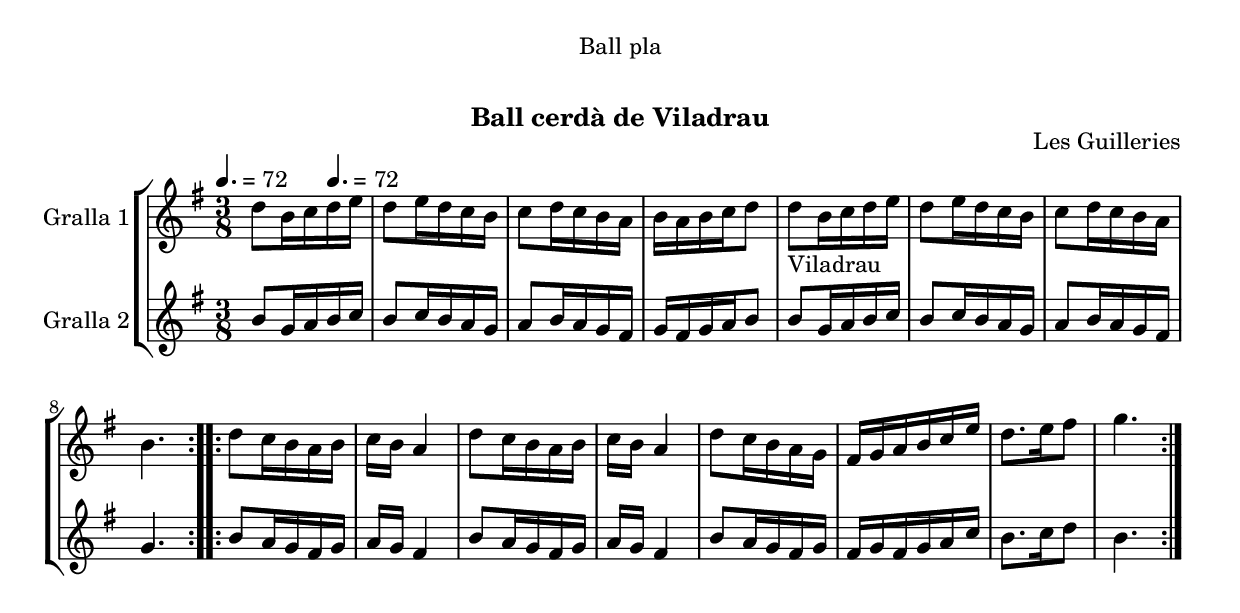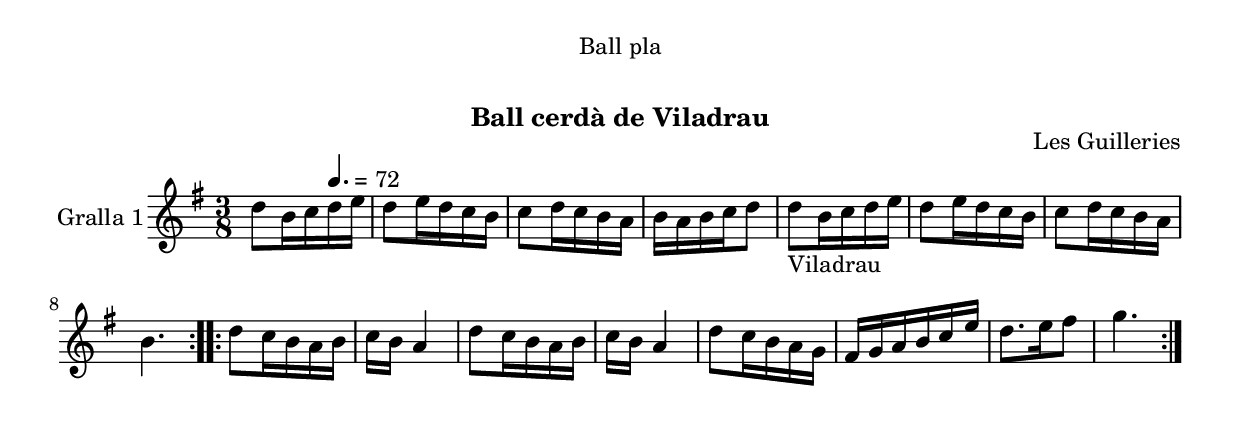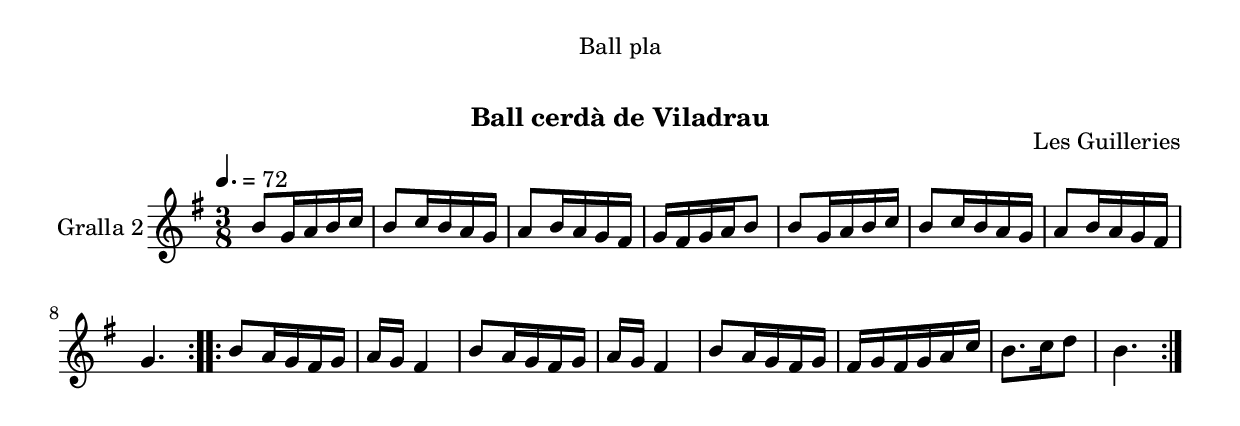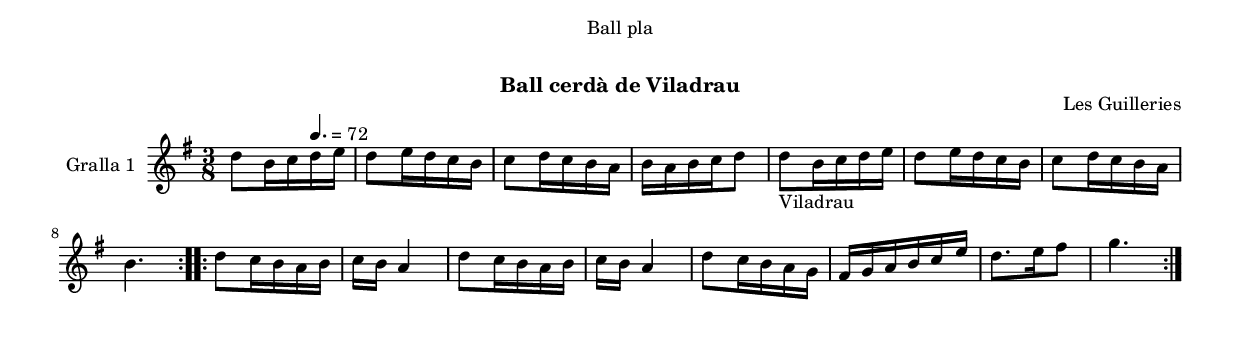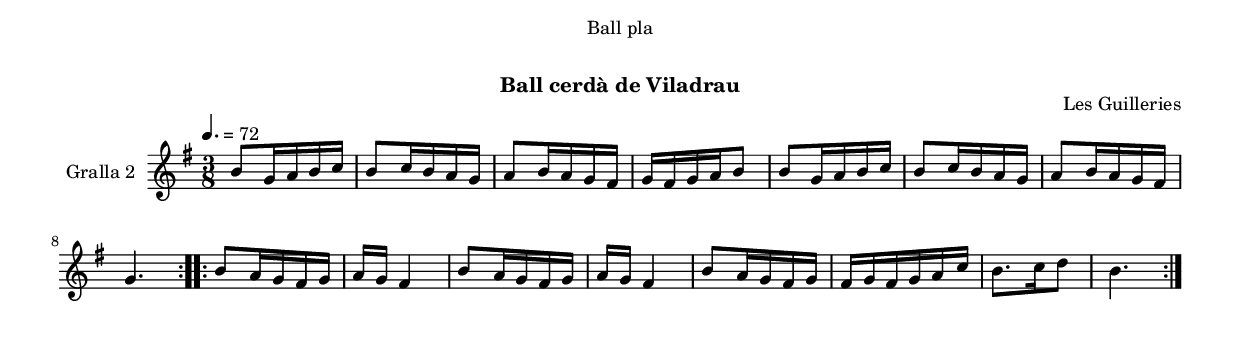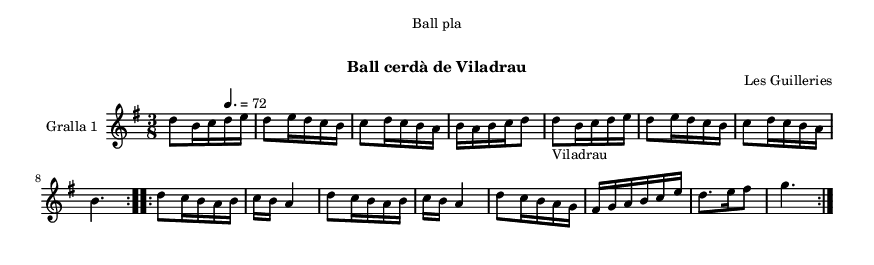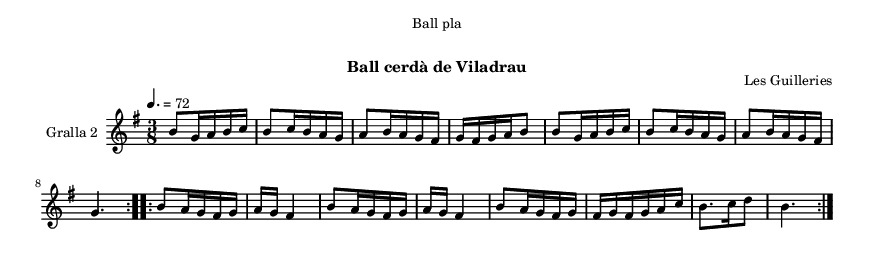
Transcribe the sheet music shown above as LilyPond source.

\version "2.16.0"

\header {
  dedication="Ball pla"
  title="     "
  subtitle="Ball cerdà de Viladrau"
  subsubtitle=""
  poet=""
  meter=""
  piece=""
  composer=""
  arranger=""
  opus="Les Guilleries"
  instrument=""
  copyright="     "
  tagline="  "
}

liniaroAa =
\relative d''
{
  \clef treble
  \key g \major
  \time 3/8
  \repeat volta 2 { d8 b16 c \tempo 4. = 72 d e  |
  d8 e16 d c b  |
  c8 d16 c b a  |
  b16 a b c d8  |
  %05
  d8 _"Viladrau" b16 c d e  |
  d8 e16 d c b  |
  c8 d16 c b a  |
  b4.  | }
  \repeat volta 2 { d8 c16 b a b  |
  %10
  c16 b a4  |
  d8 c16 b a b  |
  c16 b a4  |
  d8 c16 b a g  |
  fis16 g a b c e  |
  %15
  d8. e16 fis8  |
  g4.  | }
}

liniaroAb =
\relative b'
{
  \tempo 4. = 72
  \clef treble
  \key g \major
  \time 3/8
  \repeat volta 2 { b8 g16 a b c  |
  b8 c16 b a g  |
  a8 b16 a g fis  |
  g16 fis g a b8  |
  %05
  b8 g16 a b c  |
  b8 c16 b a g  |
  a8 b16 a g fis  |
  g4.  | }
  \repeat volta 2 { b8 a16 g fis g  |
  %10
  a16 g fis4  |
  b8 a16 g fis g  |
  a16 g fis4  |
  b8 a16 g fis g  |
  fis16 g fis g a c  |
  %15
  b8. c16 d8  |
  b4.  | }
}

\book {

\paper {
  print-page-number = false
  #(set-paper-size "a4")
  #(layout-set-staff-size 20)
}

\bookpart {
  \score {
    \new StaffGroup {
      \override Score.RehearsalMark #'self-alignment-X = #LEFT
      <<
        \new Staff \with {instrumentName = #"Gralla 1" } \liniaroAa
        \new Staff \with {instrumentName = #"Gralla 2" } \liniaroAb
      >>
    }
    \layout {}
  }\score { \unfoldRepeats
    \new StaffGroup {
      \override Score.RehearsalMark #'self-alignment-X = #LEFT
      <<
        \new Staff \with {instrumentName = #"Gralla 1" } \liniaroAa
        \new Staff \with {instrumentName = #"Gralla 2" } \liniaroAb
      >>
    }
    \midi {}
  }
}

\bookpart {
  \header {}
  \score {
    \new StaffGroup {
      \override Score.RehearsalMark #'self-alignment-X = #LEFT
      <<
        \new Staff \with {instrumentName = #"Gralla 1" } \liniaroAa
      >>
    }
    \layout {}
  }\score { \unfoldRepeats
    \new StaffGroup {
      \override Score.RehearsalMark #'self-alignment-X = #LEFT
      <<
        \new Staff \with {instrumentName = #"Gralla 1" } \liniaroAa
      >>
    }
    \midi {}
  }
}

\bookpart {
  \header {}
  \score {
    \new StaffGroup {
      \override Score.RehearsalMark #'self-alignment-X = #LEFT
      <<
        \new Staff \with {instrumentName = #"Gralla 2" } \liniaroAb
      >>
    }
    \layout {}
  }\score { \unfoldRepeats
    \new StaffGroup {
      \override Score.RehearsalMark #'self-alignment-X = #LEFT
      <<
        \new Staff \with {instrumentName = #"Gralla 2" } \liniaroAb
      >>
    }
    \midi {}
  }
}

}

\book {

\paper {
  print-page-number = false
  #(set-paper-size "a5landscape")
  #(layout-set-staff-size 16)
  #(define output-suffix "a5")
}

\bookpart {
  \header {}
  \score {
    \new StaffGroup {
      \override Score.RehearsalMark #'self-alignment-X = #LEFT
      <<
        \new Staff \with {instrumentName = #"Gralla 1" } \liniaroAa
      >>
    }
    \layout {}
  }
}

\bookpart {
  \header {}
  \score {
    \new StaffGroup {
      \override Score.RehearsalMark #'self-alignment-X = #LEFT
      <<
        \new Staff \with {instrumentName = #"Gralla 2" } \liniaroAb
      >>
    }
    \layout {}
  }
}

}

\book {

\paper {
  print-page-number = false
  #(set-paper-size "a6landscape")
  #(layout-set-staff-size 12)
  #(define output-suffix "a6")
}

\bookpart {
  \header {}
  \score {
    \new StaffGroup {
      \override Score.RehearsalMark #'self-alignment-X = #LEFT
      <<
        \new Staff \with {instrumentName = #"Gralla 1" } \liniaroAa
      >>
    }
    \layout {}
  }
}

\bookpart {
  \header {}
  \score {
    \new StaffGroup {
      \override Score.RehearsalMark #'self-alignment-X = #LEFT
      <<
        \new Staff \with {instrumentName = #"Gralla 2" } \liniaroAb
      >>
    }
    \layout {}
  }
}

}

